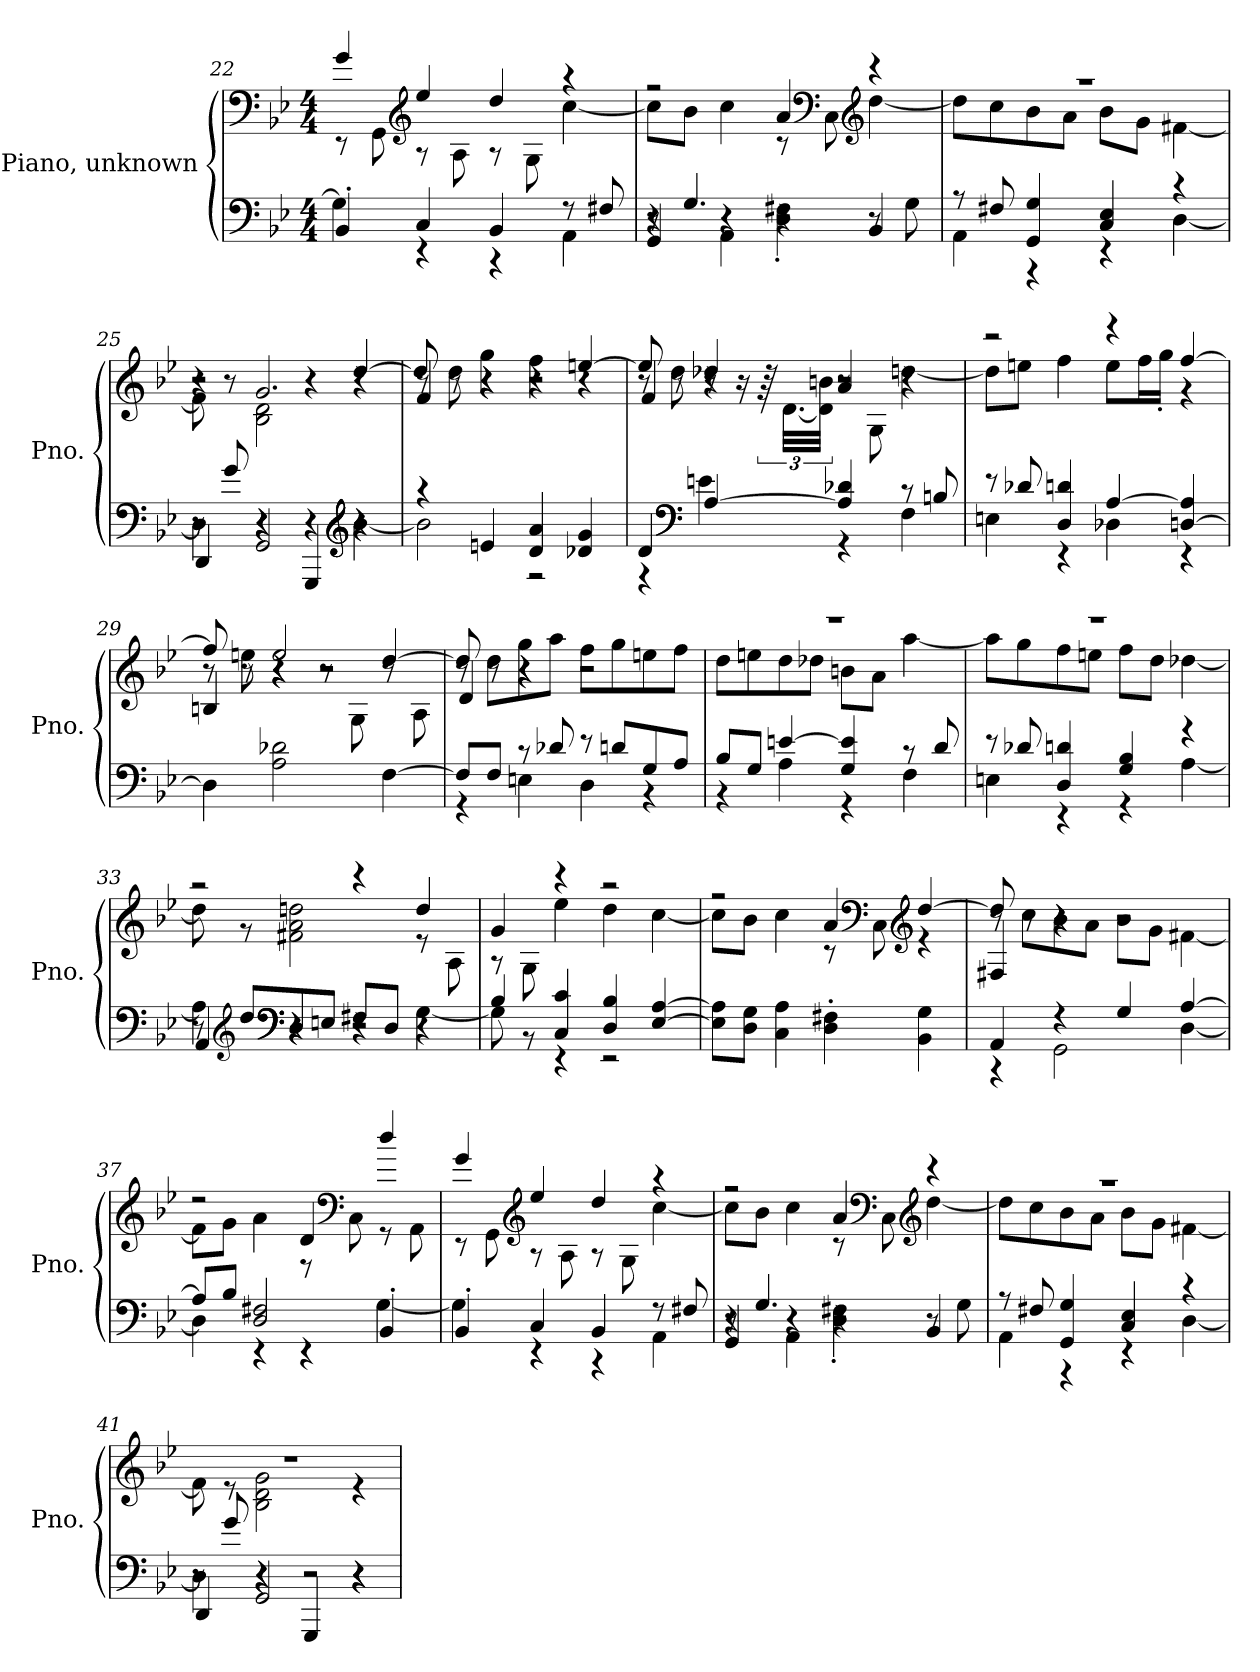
**kern	**kern
*part1	*part1
*staff2	*staff1
*I"Piano, unknown	*
*I'Pno.	*
*clefF4	*clefF4
*k[b-e-]	*k[b-e-]
*M4/4	*M4/4
=22	=22
*^	*^
4BB-'/	4G\]	4g/	8r
.	.	.	8GG\
*	*	*clefG2	*
4C/	4r	4ee-/	8r
.	.	.	8A\
4BB-/	4r	4dd/	8r
.	.	.	8G\
8r	4AA\	4r	[4cc\
8F#X/	.	.	.
=23	=23	=23	=23
*	*^	*	*
8r	4r	4GG/	2r	8cc\L]
4.G/	.	.	.	8b-\J
.	4AA\	4r	.	4cc\
2r	4D\' 4F#X\'	4r	4a/	8r
*	*	*	*clefF4	*
.	.	.	.	8C\
*	*	*	*clefG2	*
.	8r	4BB-/	4r	[4dd\
.	8G\	.	.	.
*	*v	*v	*	*
=24	=24	=24	=24
8r	4AA\	1r	8dd\L]
8F#X/	.	.	8cc\
4GG/ 4G/	4r	.	8b-\
.	.	.	8a\J
4C/ 4E-/	4r	.	8b-\L
.	.	.	8g\J
4r	[4D\	.	[4f#X\
!!LO:LB:g=z
=25	=25	=25	=25
*	*^	*	*^
8r	4D\]	4DD/	4r	8f#\]	2r
8g/	.	.	.	8r	.
4r	4r	2GG/	2.g/	2B-\ 2d\	.
4GGG/	4r	.	.	.	4r
*clefG2	*	*	*	*	*
4r	[4b-\	4r	.	4r	[4dd/
*	*v	*v	*	*	*
=26	=26	=26	=26	=26
4r	2b-\]	4f/	8r	8dd/]
.	.	.	8dd\	8r
4en/	.	4r	4gg\	4r
4d/ 4a/	2r	4r	4ff\	2r
4d-X/ 4g/	.	[4een/	4r	.
=27	=27	=27	=27	=27
4d/	4r	8ee/]	8r	4f/
.	.	8r	8dd\	.
*clefF4	*	*	*	*
[4A/	4en\	4dd-X/	8r	4r
.	.	.	16r	.
.	.	.	96r	.
.	.	.	[48.d\LLL	.
.	.	.	48d\] 48bn\JJJ	.
4A/] 4d-X/	4r	4a/	8r	2r
.	.	.	8G\	.
8r	4F\	4r	[4ddn\	.
8Bn/	.	.	.	.
*	*	*	*v	*v
=28	=28	=28	=28
8r	4En\	2r	8dd\L]
8d-X/	.	.	8een\J
4D/ 4dn/	4r	.	4ff\
[4A/	4D-X\	4r	8ee\L
.	.	.	16ff\L
.	.	.	16gg'\JJ
[4Dn/ 4A/]	4r	[4ff/	4r
*v	*v	*	*
!!LO:LB:g=z
=29	=29	=29
*	*	*^
4D\]	8ff/]	8r	4Bn/
.	8r	8een\	.
2A\ 2d-X\	2ee/	4r	4r
.	.	8r	2r
.	.	8G\	.
[4F\	[4dd/	8r	.
.	.	8A\	.
=30	=30	=30	=30
*^	*	*	*
8F/L]	4r	8dd/]	8r	4d/
8F/J	.	8r	8dd\L	.
8r	4En\	4r	8gg\	4r
8d-X/	.	.	8aa\J	.
8r	4D\	2r	8ff\L	2r
8dn/L	.	.	8gg\	.
8G/	4r	.	8een\	.
8A/J	.	.	8ff\J	.
*	*	*	*v	*v
=31	=31	=31	=31
8B-/L	4r	1r	8dd\L
8G/J	.	.	8een\
[4en/	4A\	.	8dd\
.	.	.	8dd-X\J
4G/ 4e/]	4r	.	8bn\L
.	.	.	8a\J
8r	4F\	.	[4aa\
8d/	.	.	.
!!LO:LB:g=z	!!
=32	=32	=32	=32
8r	4En\	1r	8aa\L]
8d-X/	.	.	8gg\
4D/ 4dn/	4r	.	8ff\
.	.	.	8een\J
4G/ 4B-/	4r	.	8ff\L
.	.	.	8dd\J
4r	[4A\	.	[4dd-X\
=33	=33	=33	=33
*	*^	*	*
8r	4A\]	4AA/	2r	8dd-\]
*clefG2	*	*	*	*
8dd/L	.	.	.	8r
*clefF4	*	*	*	*
8D/	4r	4r	.	2f#X\ 2a\ 2ddn\
8En/J	.	.	.	.
8F#X/L	4r	2r	4r	.
8D/J	.	.	.	.
4r	[4G\	.	4dd/	8r
.	.	.	.	8A\
*	*v	*v	*	*
=34	=34	=34	=34
4B-/	8G\]	4g/	8r
.	8r	.	8G\
4C/ 4c/	4r	4r	4ee-\
4D/ 4B-/	2r	2r	4dd\
[4E-/ [4A/	.	.	[4cc\
*v	*v	*	*
=35	=35	=35
8E-\] 8A\]L	2r	8cc\L]
8D\ 8G\J	.	8b-\J
4C\ 4A\	.	4cc\
4D\' 4F#X\'	4a/	8r
*	*clefF4	*
.	.	8C\
*	*clefG2	*
4BB-\ 4G\	[4dd/	4r
!!LO:LB:g=z
=36	=36	=36
*^	*	*^
4AA/	4r	8dd/]	8r	4F#X/
.	.	8r	8cc\L	.
4r	2GG\	4r	8b-\	4r
.	.	.	8a\J	.
4G/	.	2r	8b-\L	2r
.	.	.	8g\J	.
[4A/	[4D\	.	[4f#X\	.
*	*	*	*v	*v
=37	=37	=37	=37
8A/L]	4D\]	2r	8f#\L]
8B-/J	.	.	8g\J
2D/ 2F#X/	4r	.	4a\
.	4r	4d/	8r
*	*	*clefF4	*
.	.	.	8C\
4BB-'/	[4G\	4dd/	8r
.	.	.	8AA\
=38	=38	=38	=38
4BB-'/	4G\]	4g/	8r
.	.	.	8GG\
*	*	*clefG2	*
4C/	4r	4ee-/	8r
.	.	.	8A\
4BB-/	4r	4dd/	8r
.	.	.	8G\
8r	4AA\	4r	[4cc\
8F#X/	.	.	.
=39	=39	=39	=39
*	*^	*	*
8r	4r	4GG/	2r	8cc\L]
4.G/	.	.	.	8b-\J
.	4AA\	4r	.	4cc\
2r	4D\' 4F#X\'	4r	4a/	8r
*	*	*	*clefF4	*
.	.	.	.	8C\
*	*	*	*clefG2	*
.	8r	4BB-/	4r	[4dd\
.	8G\	.	.	.
*	*v	*v	*	*
!!LO:PB:g=z	!!
=40	=40	=40	=40
8r	4AA\	1r	8dd\L]
8F#X/	.	.	8cc\
4GG/ 4G/	4r	.	8b-\
.	.	.	8a\J
4C/ 4E-/	4r	.	8b-\L
.	.	.	8g\J
4r	[4D\	.	[4f#X\
=41	=41	=41	=41
*	*^	*	*
8r	4D\]	4DD/	1r	8f#\]
8g/	.	.	.	8r
4r	4r	2GG/	.	2B-\ 2d\ 2g\
4GGG/	2r	.	.	.
4r	.	4r	.	4r
*v	*v	*v	*	*
*	*v	*v
=	=
*-	*-
